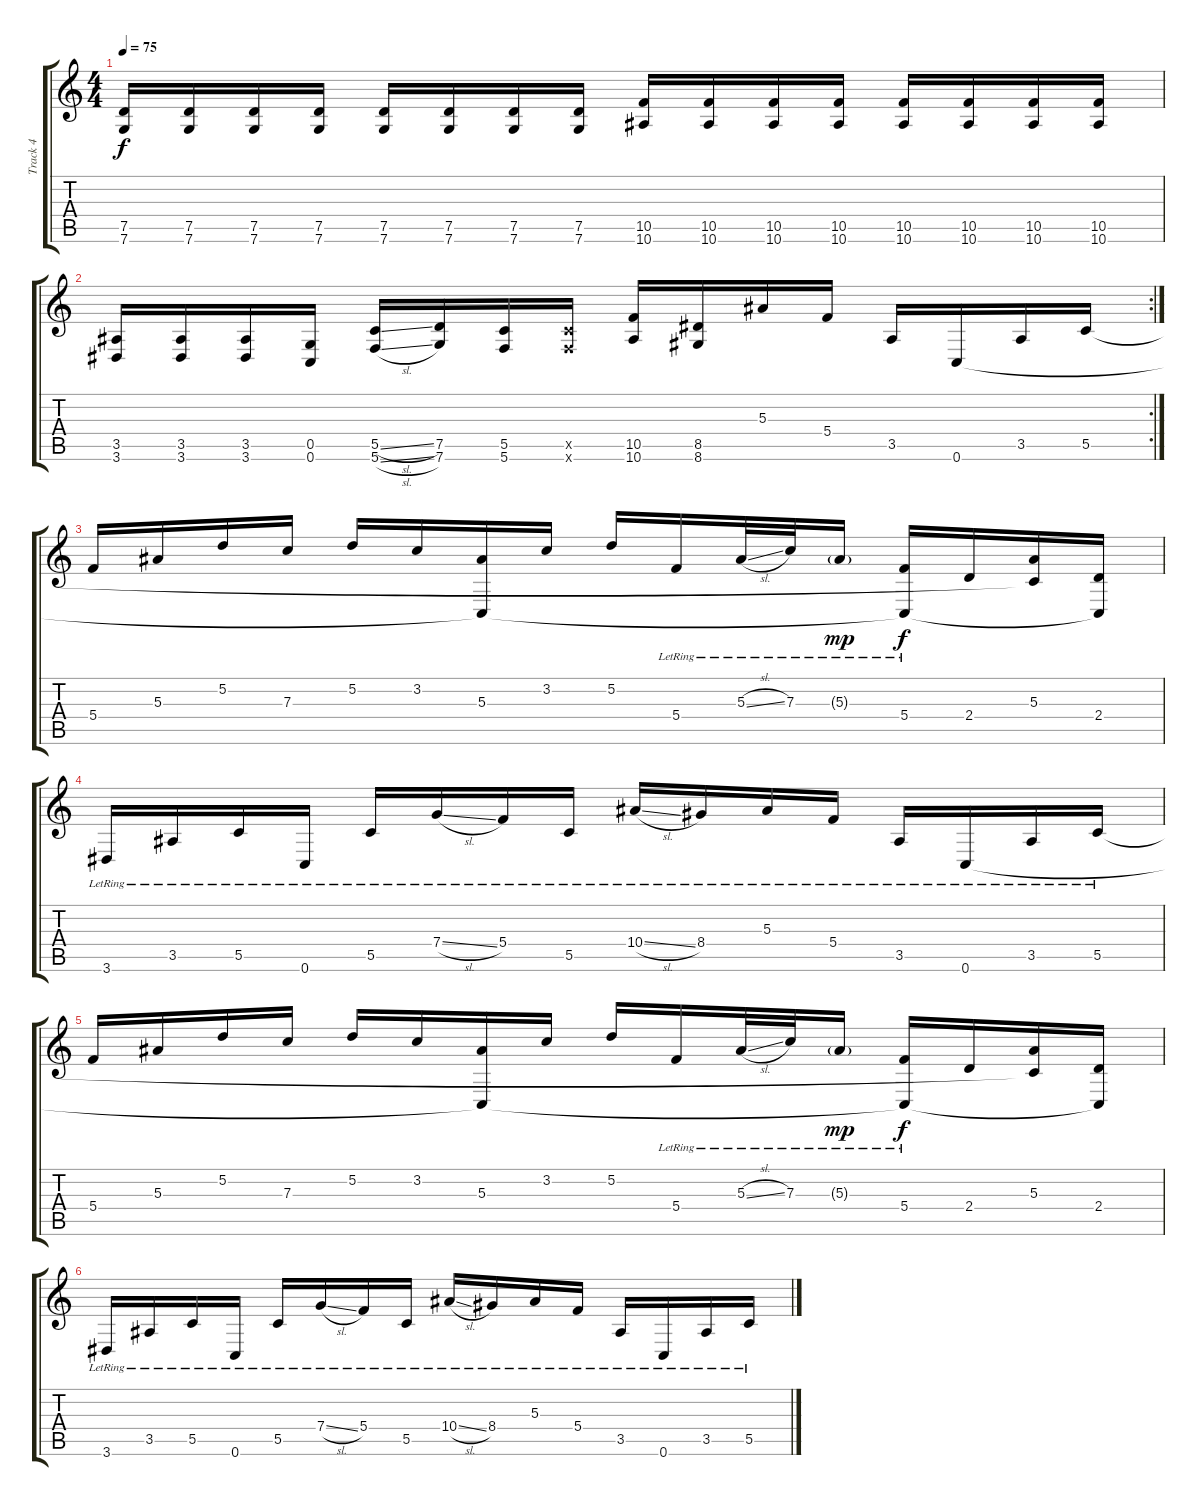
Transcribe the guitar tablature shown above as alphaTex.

\track ("Track 4" "Track 4") {instrument distortionguitar}
\staff {score tabs}
\tuning (D4 A3 F3 C3 G2 C2) {hide}
\ts (4 4)
\tempo 75
\clef g2
\ks c
(7.5 7.6).16{dy f} (7.5 7.6).16 (7.5 7.6).16 (7.5 7.6).16 (7.5 7.6).16 (7.5 7.6).16 (7.5 7.6).16 (7.5 7.6).16 (10.5 10.6).16 (10.5 10.6).16 (10.5 10.6).16 (10.5 10.6).16 (10.5 10.6).16 (10.5 10.6).16 (10.5 10.6).16 (10.5 10.6).16 |
\rc 2
(3.5 3.6).16 (3.5 3.6).16 (3.5 3.6).16 (0.5 0.6).16 (5.5{sl} 5.6{sl}).16 (7.5 7.6).16 (5.5 5.6).16 (5.5{x} 5.6{x}).16 (10.5 10.6).16 (8.5 8.6).16 5.3.16 5.4.16 3.5.16 0.6.16 3.5.16 5.5.16 |
5.4.16{volume 0 balance 16} 5.3.16 5.2.16 7.3.16 5.2.16 3.2.16 (5.3 0.6{t}).16 3.2.16 5.2.16 5.4{lr}.16 5.3{sl lr}.32 7.3{lr}.32 5.3{g lr}.16{dy mp} (5.4{lr} 0.6{t}).16{dy f} 2.4.16 (5.3 5.5{t}).16 (2.4 0.6{t}).16 |
3.6{lr}.16 3.5{lr}.16 5.5{lr}.16 0.6{lr}.16 5.5{lr}.16 7.4{sl lr}.16 5.4{lr}.16 5.5{lr}.16 10.4{sl lr}.16 8.4{lr}.16 5.3{lr}.16 5.4{lr}.16 3.5{lr}.16 0.6{lr}.16 3.5{lr}.16 5.5{lr}.16 |
5.4.16 5.3.16 5.2.16 7.3.16 5.2.16 3.2.16 (5.3 0.6{t}).16 3.2.16 5.2.16 5.4{lr}.16 5.3{sl lr}.32 7.3{lr}.32 5.3{g lr}.16{dy mp} (5.4{lr} 0.6{t}).16{dy f} 2.4.16 (5.3 5.5{t}).16 (2.4 0.6{t}).16 |
3.6{lr}.16 3.5{lr}.16 5.5{lr}.16 0.6{lr}.16 5.5{lr}.16 7.4{sl lr}.16 5.4{lr}.16 5.5{lr}.16 10.4{sl lr}.16 8.4{lr}.16 5.3{lr}.16 5.4{lr}.16 3.5{lr}.16 0.6{lr}.16 3.5{lr}.16 5.5{lr}.16
